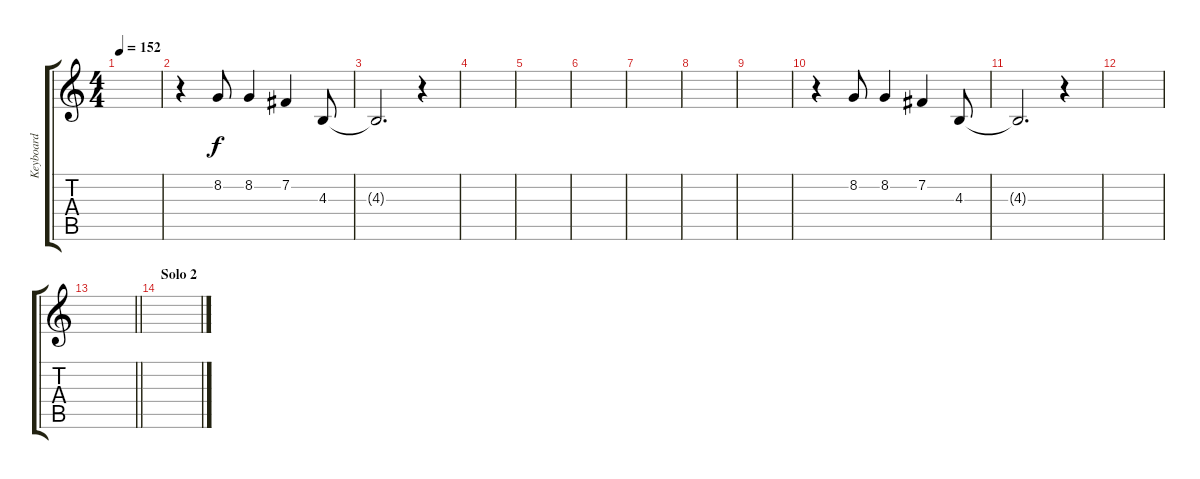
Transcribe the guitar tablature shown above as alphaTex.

\track ("Keyboard" "Keyboard") {instrument lead5charang}
\staff {score tabs}
\tuning (E4 B3 G3 D3 A2 E2) {hide}
\ts (4 4)
\tempo 152
\clef g2
\ks c
|
r.4 8.2.8 8.2.4 7.2.4 4.3.8 |
4.3{t}.2{d} r.4 |
|
|
|
|
|
|
r.4 8.2.8 8.2.4 7.2.4 4.3.8 |
4.3{t}.2{d} r.4 |
|
\barLineRight lightlight
|
\section ("" "Solo 2")
